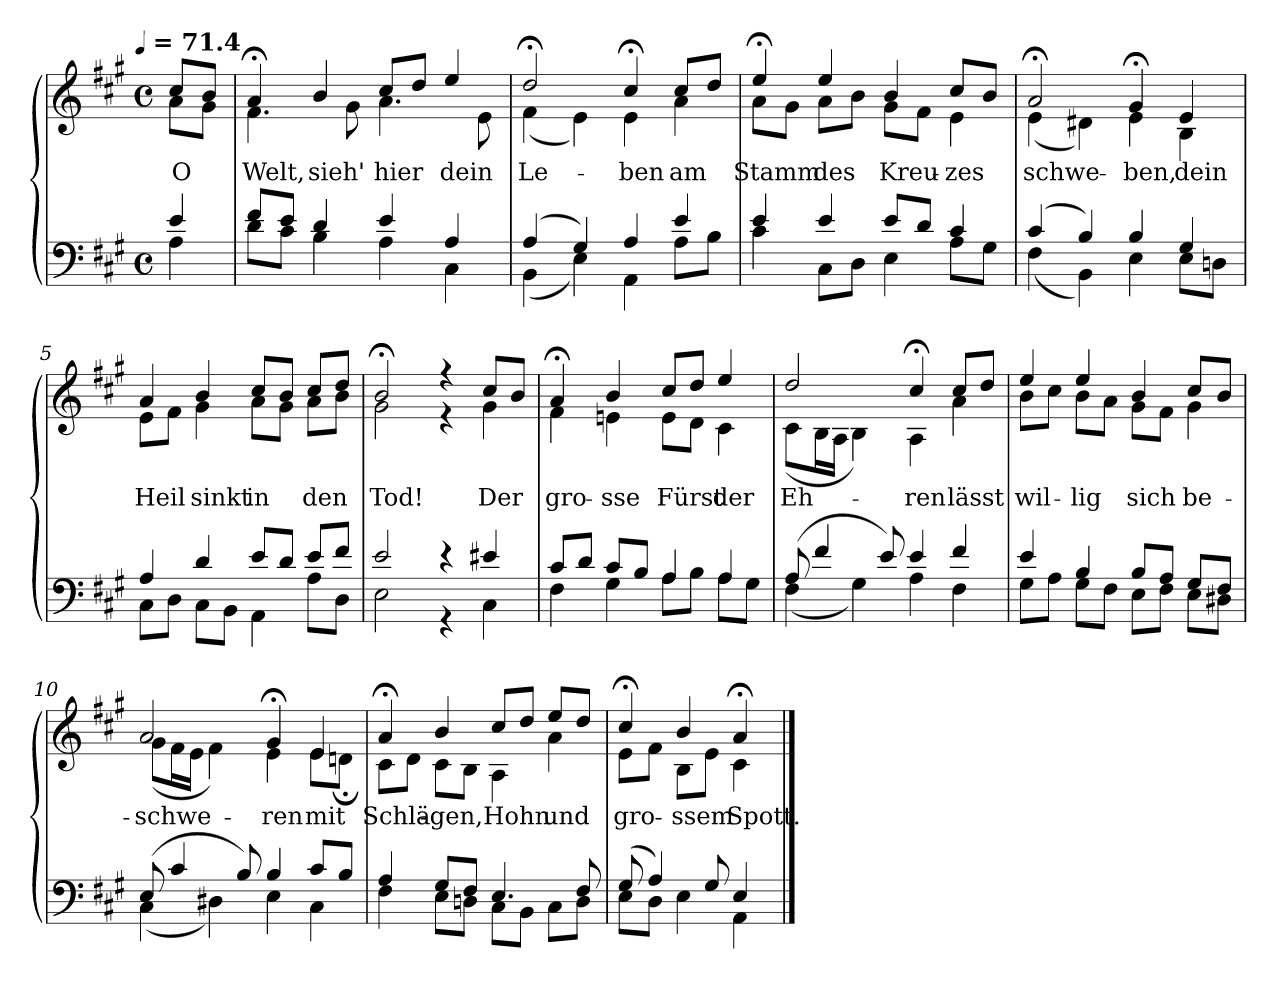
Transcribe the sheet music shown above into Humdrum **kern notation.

**kern	**kern	**text	**dynam
*part1	*part1	*part1	*part1
*staff2	*staff1	*staff1	*staff1/2
*clefF4	*clefG2	*	*
*k[f#c#g#]	*k[f#c#g#]	*	*
!!LO:TX:omd:t=[quarter] = 71.4
*M4/4	*M4/4	*	*
*met(c)	*met(c)	*	*
*MM71	*MM71	*	*
=	=	=	=
*^	*^	*	*
4e	4A	8cc#L	8aL	O	.
.	.	8bJ	8g#J	.	.
=1	=1	=1	=1	=1	=1
8f#L	8dL	4a;<	4.f#	Welt,	.
8eJ	8c#J	.	.	.	.
4d	4B	4b	.	sieh'	.
.	.	.	8g#	.	.
4e	4A	8cc#L	4.a	hier	.
.	.	8ddJ	.	.	.
4A	4C#	4ee	.	dein	.
.	.	.	8e	.	.
=2	=2	=2	=2	=2	=2
*	*	*MM70	*	*	*
(4A	(4BB	2dd;<	(4f#	Le-	.
4G#)	4E)	.	4e)	.	.
4A	4AA	4cc#;<	4e	-ben	.
4e	8AL	8cc#L	4a	am	.
.	8BJ	8ddJ	.	.	.
=3	=3	=3	=3	=3	=3
4e	4c#	4ee;<	8aL	Stamm	.
.	.	.	8g#J	.	.
4e	8C#L	4ee	8aL	des	♩ = 70.3
.	8DJ	.	8bJ	.	.
8eL	4E	4b	8g#L	Kreu-	♩ = 69
8dJ	.	.	8f#J	.	.
4c#	8AL	8cc#L	4e	-zes	.
.	8G#J	8bJ	.	.	.
=4	=4	=4	=4	=4	=4
(4c#	(4F#	2a;<	(4e	schwe-	.
4B)	4BB)	.	4d#X)	.	.
4B	4E	4g#;<	4e	-ben,	.
4G#	8EL	4e	4B	dein	.
.	8DnJ	.	.	.	.
!!LO:LB:g=z	!!
=5	=5	=5	=5	=5	=5
4A	8C#L	4a	8eL	Heil	.
.	8DJ	.	8f#J	.	.
4d	8C#L	4b	4g#	sinkt	.
.	8BBJ	.	.	.	.
8eL	4AA	8cc#L	8aL	in	♩ = 68.3
8dJ	.	8bJ	8g#J	.	.
8eL	8AL	8cc#L	8aL	den	.
8f#J	8DJ	8ddJ	8bJ	.	.
=6	=6	=6	=6	=6	=6
2e	2E	2b;<	2g#	Tod!	.
4r	4r	4r	4r	.	.
4e#X	4C#	8cc#L	4g#	Der	♩ = 69
.	.	8bJ	.	.	.
=7	=7	=7	=7	=7	=7
8c#L	4F#	4a;<	4f#	gro-	.
8dJ	.	.	.	.	.
8c#L	4G#	4b	4en	sse	♩ = 70
8BJ	.	.	.	.	.
4A	8AL	8cc#L	8eL	Fürst	.
.	8BJ	8ddJ	8dJ	.	.
4A	8AL	4ee	4c#	der	♩ = 69
.	8G#J	.	.	.	.
=8	=8	=8	=8	=8	=8
*	*	*MM68	*	*	*
(8A	(4F#	2dd	(8c#L	Eh-	.
4f#	.	.	16BL	.	.
.	.	.	16AJJ	.	.
.	4G#)	.	4B)	.	.
8e)	.	.	.	.	.
4e	4A	4cc#;<	4A	-ren	.
4f#	4F#	8cc#L	4a	lässt	♩ = 68
.	.	8ddJ	.	.	.
!!LO:LB:g=z	!!
=9	=9	=9	=9	=9	=9
*	*	*MM68	*	*	*
4e	8G#L	4ee	8bL	wil-	.
.	8AJ	.	8cc#J	.	.
4B	8G#L	4ee	8bL	-lig	.
.	8F#J	.	8aJ	.	.
8BL	8EL	4b	8g#L	sich	♩ = 69
8AJ	8F#J	.	8f#J	.	.
8G#L	8EL	8cc#L	4g#	be-	♩ = 67
8F#J	8D#XJ	8bJ	.	.	.
=10	=10	=10	=10	=10	=10
*	*	*MM65	*	*	*
(8E	(4C#	2a	(8g#L	-schwe-	.
4c#	.	.	16f#L	.	.
.	.	.	16eJJ	.	.
.	4D#X)	.	4f#)	.	.
8B)	.	.	.	.	.
4B	4E	4g#;<	4e	-ren	.
8c#L	4C#	4e	8eL	mit	♩ = 64.3
8BJ	.	.	8dn;J	.	.
=11	=11	=11	=11	=11	=11
4A	4F#	4a;<	8c#L	Schlä-	.
.	.	.	8dJ	.	.
8G#L	8EL	4b	8c#L	-gen,	.
8F#J	8DnJ	.	8BJ	.	.
4.E	8C#L	8cc#L	4A	Hohn	.
.	8BBJ	8ddJ	.	.	.
.	8C#L	8eeL	4a	und	♩ = 63
8F#	8DJ	8ddJ	.	.	.
=12	=12	=12	=12	=12	=12
*	*	*MM60	*	*	*
(8G#	8EL	4cc#;<	8eL	gro-	.
4A)	8DJ	.	8f#J	.	.
.	4E	4b	8BL	-ssem	♩ = 53
8G#	.	.	8eJ	.	.
4E	4AA	4a;<	4c#	Spott.	.
*v	*v	*	*	*	*
*	*v	*v	*	*
==	==	==	==
*-	*-	*-	*-
